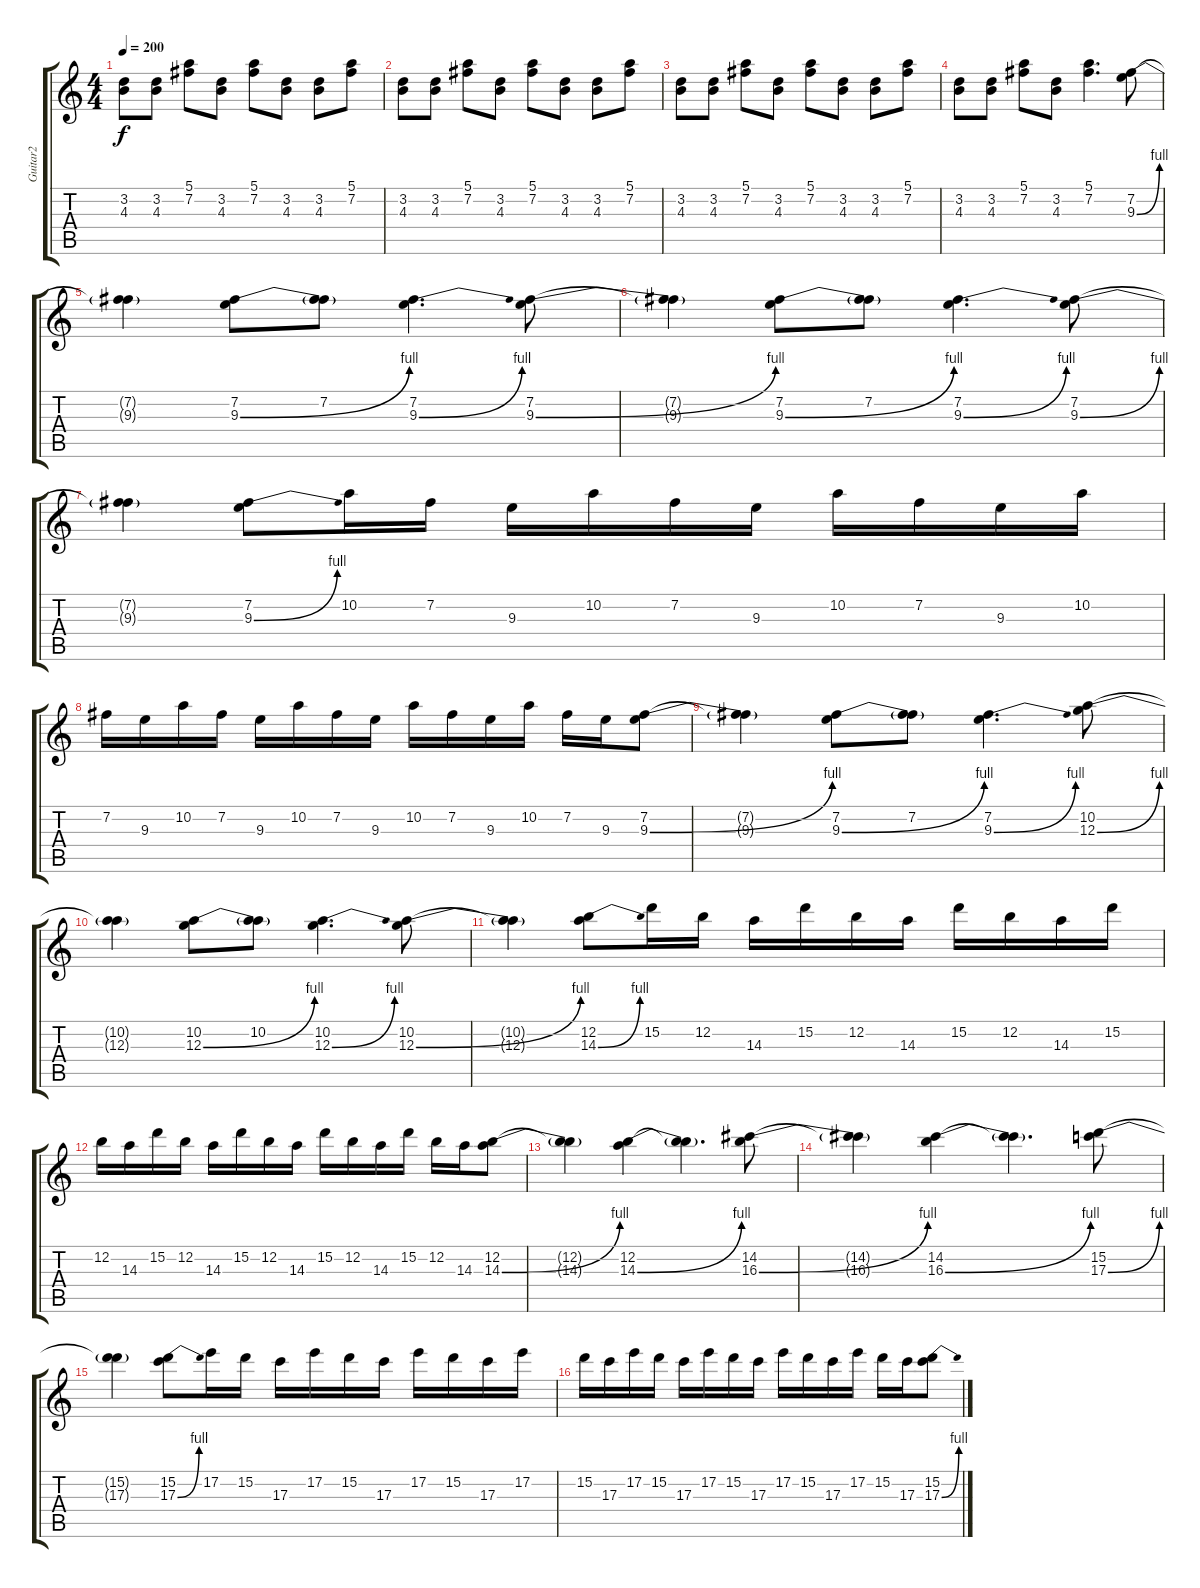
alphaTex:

\track ("Guitar2" "Guitar2") {instrument distortionguitar}
\staff {score tabs}
\tuning (E4 B3 G3 D3 A2 E2) {hide}
\ts (4 4)
\tempo 200
\clef g2
\ks c
(3.2 4.3).8{dy f} (3.2 4.3).8 (5.1 7.2).8 (3.2 4.3).8 (5.1 7.2).8 (3.2 4.3).8 (3.2 4.3).8 (5.1 7.2).8 |
(3.2 4.3).8 (3.2 4.3).8 (5.1 7.2).8 (3.2 4.3).8 (5.1 7.2).8 (3.2 4.3).8 (3.2 4.3).8 (5.1 7.2).8 |
(3.2 4.3).8 (3.2 4.3).8 (5.1 7.2).8 (3.2 4.3).8 (5.1 7.2).8 (3.2 4.3).8 (3.2 4.3).8 (5.1 7.2).8 |
(3.2 4.3).8 (3.2 4.3).8 (5.1 7.2).8 (3.2 4.3).8 (5.1 7.2).4{d} (7.2 9.3{be (bend 0 0 60 4)}).8 |
(7.2{t} 9.3{t}).4 (7.2 9.3{be (bend 0 0 60 4)}).8 (7.2 9.3{t}).8 (7.2 9.3{be (bend 0 0 60 4)}).4{d} (7.2 9.3{be (bend 0 0 60 4)}).8 |
(7.2{t} 9.3{t}).4 (7.2 9.3{be (bend 0 0 60 4)}).8 (7.2 9.3{t}).8 (7.2 9.3{be (bend 0 0 60 4)}).4{d} (7.2 9.3{be (bend 0 0 60 4)}).8 |
(7.2{t} 9.3{t}).4 (7.2 9.3{be (bend 0 0 60 4)}).8 10.2.16 7.2.16 9.3.16 10.2.16 7.2.16 9.3.16 10.2.16 7.2.16 9.3.16 10.2.16 |
7.2.16 9.3.16 10.2.16 7.2.16 9.3.16 10.2.16 7.2.16 9.3.16 10.2.16 7.2.16 9.3.16 10.2.16 7.2.16 9.3.16 (7.2 9.3{be (bend 0 0 60 4)}).8 |
(7.2{t} 9.3{t}).4 (7.2 9.3{be (bend 0 0 60 4)}).8 (7.2 9.3{t}).8 (7.2 9.3{be (bend 0 0 60 4)}).4{d} (10.2 12.3{be (bend 0 0 60 4)}).8 |
(10.2{t} 12.3{t}).4 (10.2 12.3{be (bend 0 0 60 4)}).8 (10.2 12.3{t}).8 (10.2 12.3{be (bend 0 0 60 4)}).4{d} (10.2 12.3{be (bend 0 0 60 4)}).8 |
(10.2{t} 12.3{t}).4 (12.2 14.3{be (bend 0 0 60 4)}).8 15.2.16 12.2.16 14.3.16 15.2.16 12.2.16 14.3.16 15.2.16 12.2.16 14.3.16 15.2.16 |
12.2.16 14.3.16 15.2.16 12.2.16 14.3.16 15.2.16 12.2.16 14.3.16 15.2.16 12.2.16 14.3.16 15.2.16 12.2.16 14.3.16 (12.2 14.3{be (bend 0 0 60 4)}).8 |
(12.2{t} 14.3{t}).4 (12.2 14.3{be (bend 0 0 60 4)}).4 (12.2{t} 14.3{t}).4{d} (14.2 16.3{be (bend 0 0 60 4)}).8 |
(14.2{t} 16.3{t}).4 (14.2 16.3{be (bend 0 0 60 4)}).4 (14.2{t} 16.3{t}).4{d} (15.2 17.3{be (bend 0 0 60 4)}).8 |
(15.2{t} 17.3{t}).4 (15.2 17.3{be (bend 0 0 60 4)}).8 17.2.16 15.2.16 17.3.16 17.2.16 15.2.16 17.3.16 17.2.16 15.2.16 17.3.16 17.2.16 |
15.2.16 17.3.16 17.2.16 15.2.16 17.3.16 17.2.16 15.2.16 17.3.16 17.2.16 15.2.16 17.3.16 17.2.16 15.2.16 17.3.16 (15.2 17.3{be (bend 0 0 60 4)}).8
